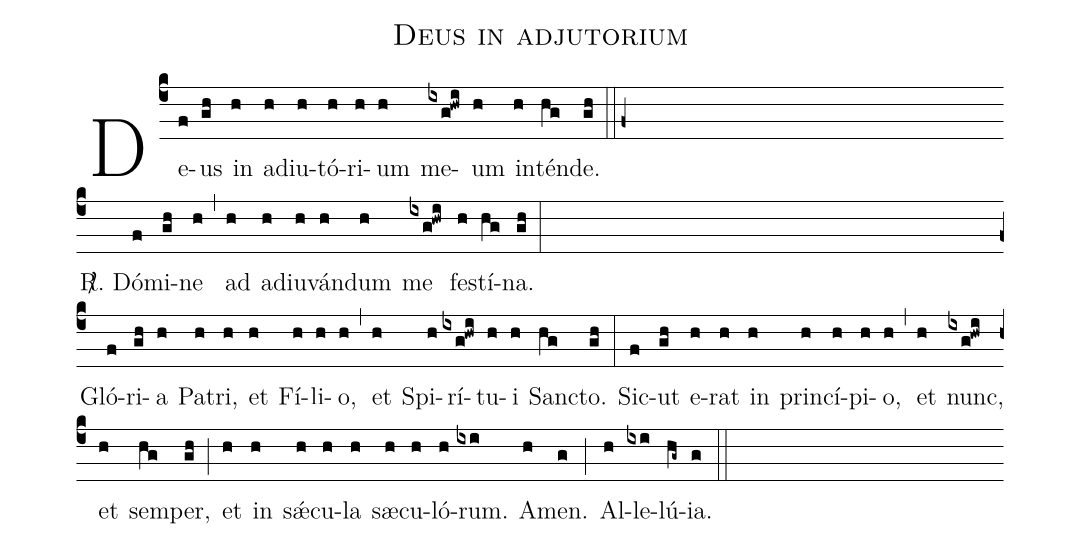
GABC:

name:Deus in adjutorium;
%%
(c4) De(f)us(gh) in(h) ad(h)iu(h)tó(h)ri(h)um(h) me(ixg!hwi)um(h) in(h)tén(hg)de.(gh) (::f+Z-)
<sp>R/</sp>. Dó(f)mi(gh)ne(h) (,) ad(h) ad(h)iu(h)ván(h)dum(h) me(ixg!hwi) fe(h)stí(hg)na.(gh) (:Z) Gló(f)ri(gh)a(h) Pa(h)tri,(h) et(h) Fí(h)li(h)o,(h) (,) et(h) Spi(h)rí(ixg!hwi)tu(h)i(h) San(hg)cto.(gh) (:) Sic(f)ut(gh) e(h)rat(h) in(h) prin(h)cí(h)pi(h)o,(h) (,) et(h) nunc,(ixg!hwi) et(h) sem(hg)per,(gh) (;) et(h) in(h) sǽ(h)cu(h)la(h) sæ(h)cu(h)ló(h)rum.(ixi) A(h)men.(g) (;)
Al(h)le(ixi)lú(hg~){ia}.(g) (::)
